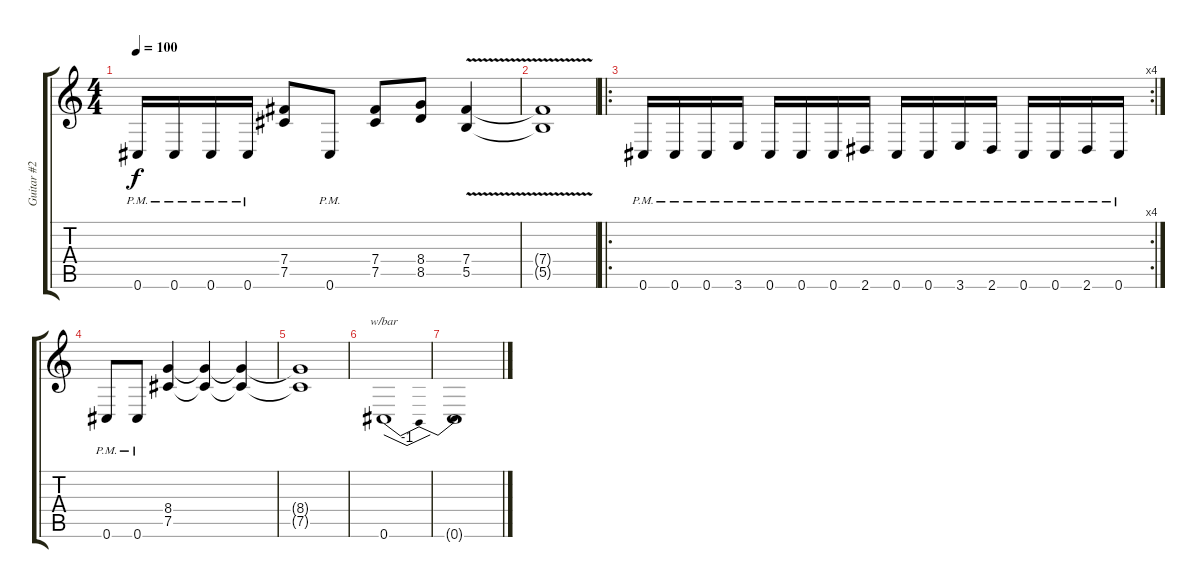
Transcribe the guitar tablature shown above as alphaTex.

\track ("Guitar #2" "Guitar #2") {instrument distortionguitar}
\staff {score tabs}
\tuning (Db4 Ab3 E3 B2 Gb2 Db2) {hide}
\ts (4 4)
\tempo 100
\clef g2
\ks c
0.6{pm}.16{dy f} 0.6{pm}.16 0.6{pm}.16 0.6{pm}.16 (7.4 7.5).8 0.6{pm}.8 (7.4 7.5).8 (8.4 8.5).8 (7.4 5.5{v}).4 |
(7.4{t} 5.5{t}).1 |
\ro
\rc 4
0.6{pm}.16 0.6{pm}.16 0.6{pm}.16 3.6{pm}.16 0.6{pm}.16 0.6{pm}.16 0.6{pm}.16 2.6{pm}.16 0.6{pm}.16 0.6{pm}.16 3.6{pm}.16 2.6{pm}.16 0.6{pm}.16 0.6{pm}.16 2.6{pm}.16 0.6{pm}.16 |
0.6{pm}.8 0.6{pm}.8 (8.4 7.5).4 (8.4{t} 7.5{t}).4 (8.4{t} 7.5{t}).4 |
(8.4{t} 7.5{t}).1 |
0.6.1{tbe (dip default 0 0 30 -4 60 0)} |
0.6{t}.1
